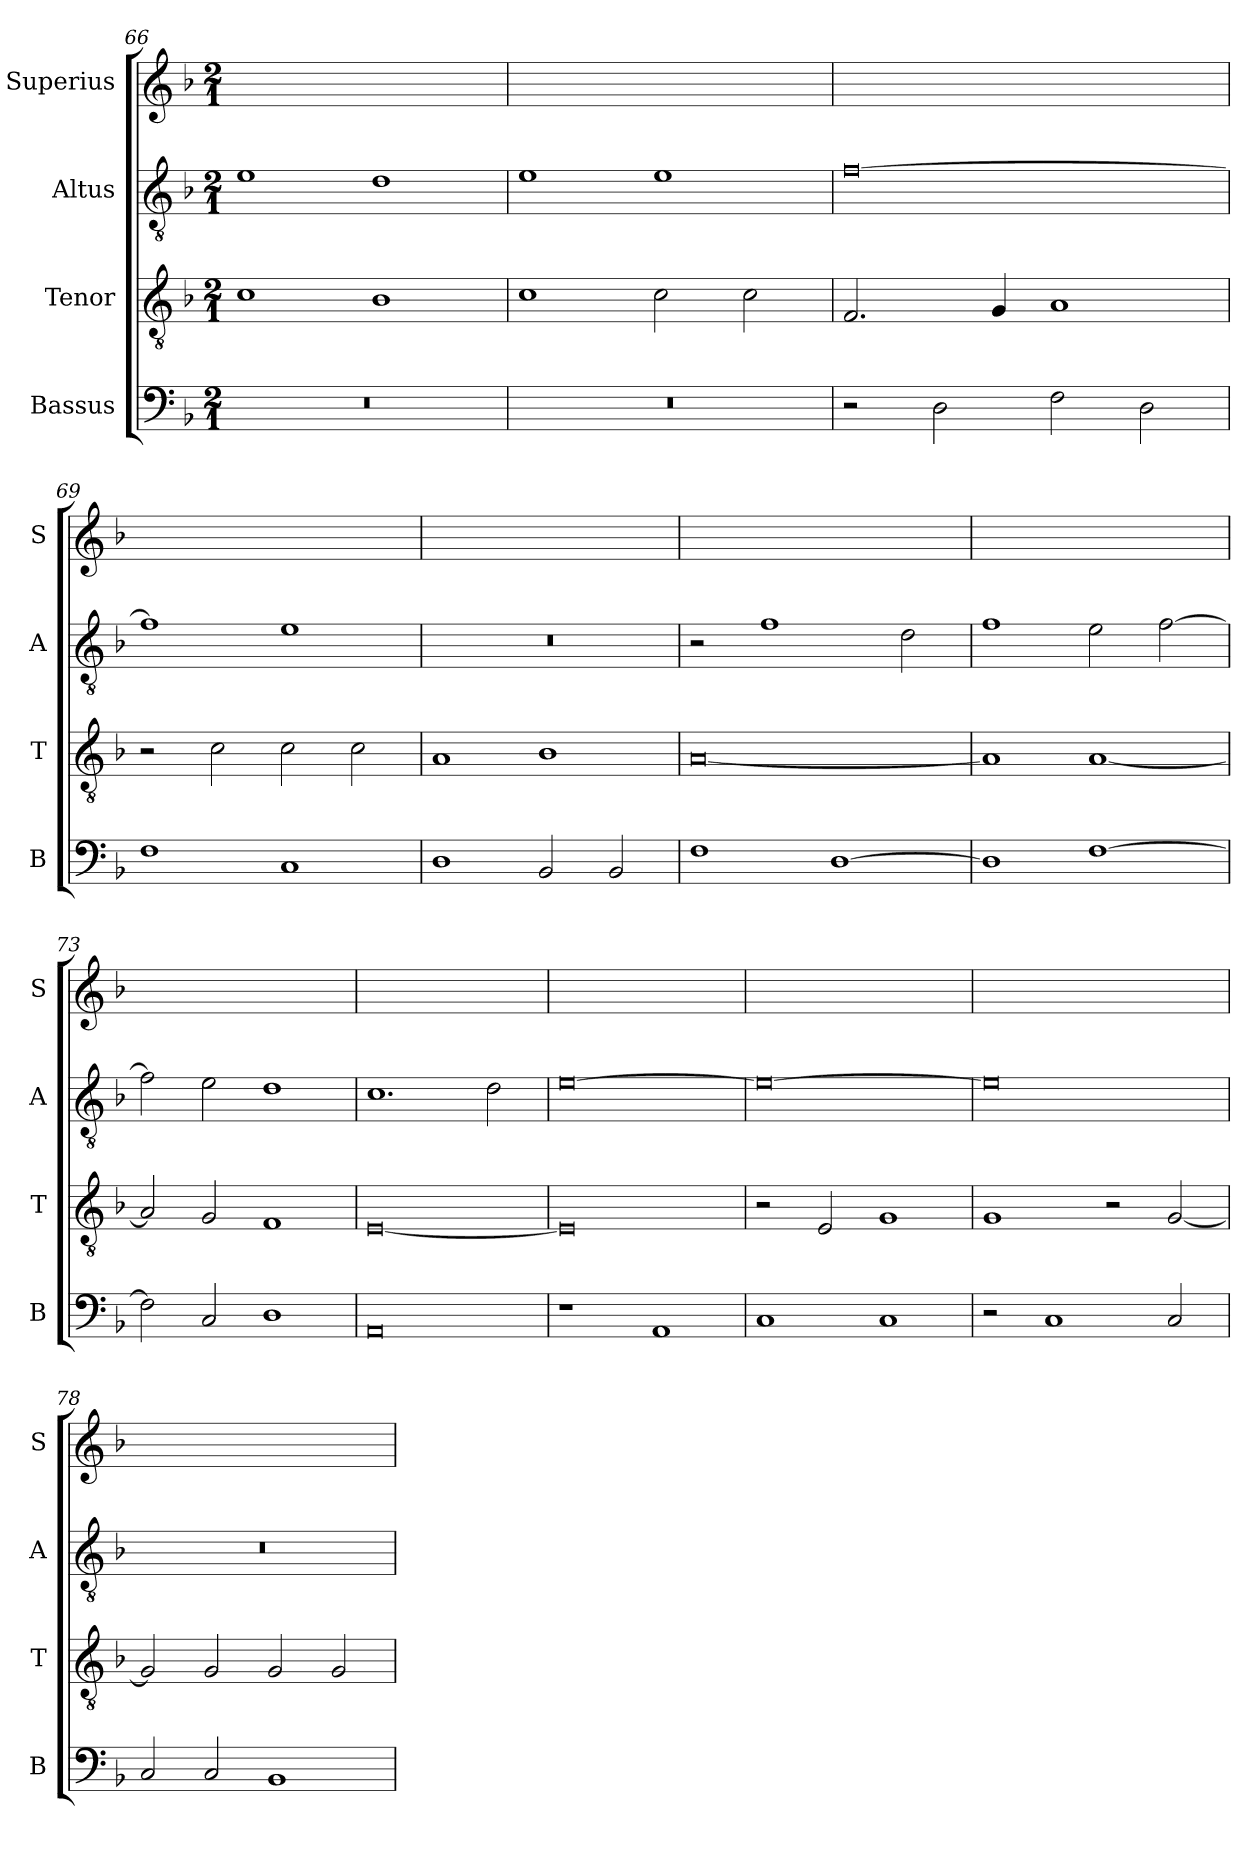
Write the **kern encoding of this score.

**kern	**kern	**kern	**kern
*part4	*part3	*part2	*part1
*staff4	*staff3	*staff2	*staff1
*I"Bassus	*I"Tenor	*I"Altus	*I"Superius
*I'B	*I'T	*I'A	*I'S
*clefF4	*clefGv2	*clefGv2	*clefG2
*k[b-]	*k[b-]	*k[b-]	*k[b-]
*M2/1	*M2/1	*M2/1	*M2/1
=66	=66	=66	=66
0r	1c	1e	0ryy
.	1B-	1d	.
=67	=67	=67	=67
0r	1c	1e	0ryy
.	2c\	1e	.
.	2c\	.	.
=68	=68	=68	=68
2r	2.F/	[0f	0ryy
2D\	.	.	.
.	4G/	.	.
2F\	1A	.	.
2D\	.	.	.
=69	=69	=69	=69
1F	2r	1f]	0ryy
.	2c\	.	.
1C	2c\	1e	.
.	2c\	.	.
=70	=70	=70	=70
1D	1A	0r	0ryy
2BB-/	1B-	.	.
2BB-/	.	.	.
=71	=71	=71	=71
1F	[0A	2r	0ryy
.	.	1f	.
[1D	.	.	.
.	.	2d\	.
=72	=72	=72	=72
1D]	1A]	1f	0ryy
[1F	[1A	2e\	.
.	.	[2f\	.
=73	=73	=73	=73
2F\]	2A/]	2f\]	0ryy
2C/	2G/	2e\	.
1D	1F	1d	.
=74	=74	=74	=74
0AA	[0E	1.c	0ryy
.	.	2d\	.
=75	=75	=75	=75
1r	0E]	[0e	0ryy
1AA	.	.	.
=76	=76	=76	=76
1C	2r	0e_	0ryy
.	2E/	.	.
1C	1G	.	.
=77	=77	=77	=77
2r	1G	0e]	0ryy
1C	.	.	.
.	2r	.	.
2C/	[2G/	.	.
=78	=78	=78	=78
2C/	2G/]	0r	0ryy
2C/	2G/	.	.
1BB-	2G/	.	.
.	2G/	.	.
=	=	=	=
*-	*-	*-	*-
